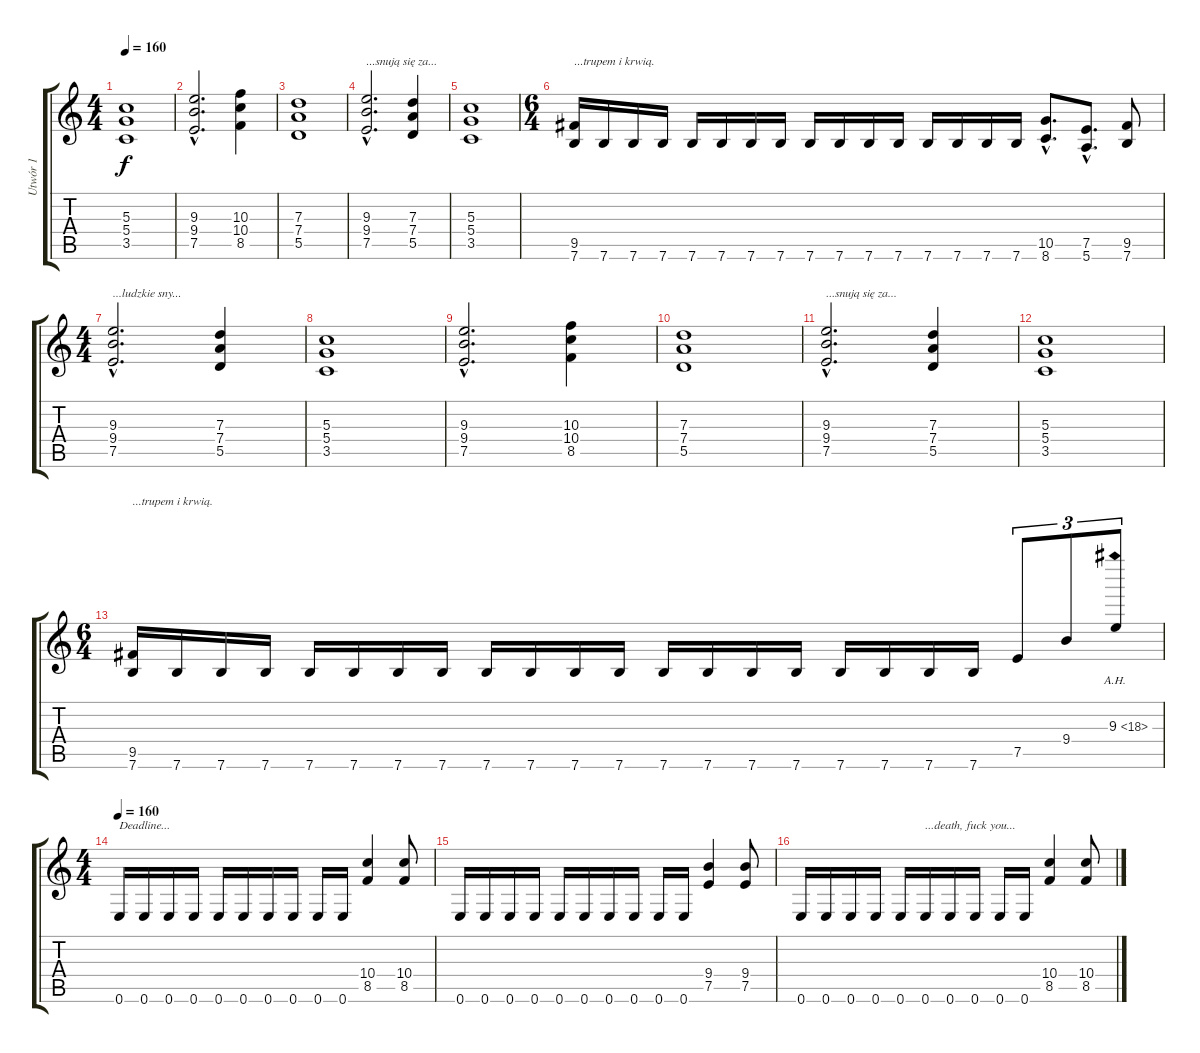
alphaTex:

\track ("Utwór 1" "Utwór 1") {instrument distortionguitar}
\staff {score tabs}
\tuning (E4 B3 G3 D3 A2 E2) {hide}
\ts (4 4)
\tempo 160
\clef g2
\ks c
(5.3 5.4 3.5).1{dy f} |
(9.3{hac} 9.4{hac} 7.5{hac}).2{d} (10.3 10.4 8.5).4 |
(7.3 7.4 5.5).1 |
(9.3{hac} 9.4{hac} 7.5{hac}).2{d txt "...snują się za..."} (7.3 7.4 5.5).4 |
(5.3 5.4 3.5).1 |
\ts (6 4)
(9.5 7.6).16{txt "...trupem i krwią."} 7.6.16 7.6.16 7.6.16 7.6.16 7.6.16 7.6.16 7.6.16 7.6.16 7.6.16 7.6.16 7.6.16 7.6.16 7.6.16 7.6.16 7.6.16 (10.5{hac} 8.6{hac}).8{d} (7.5{hac} 5.6{hac}).8{d} (9.5 7.6).8 |
\ts (4 4)
(9.3{hac} 9.4{hac} 7.5{hac}).2{d txt "...ludzkie sny..."} (7.3 7.4 5.5).4 |
(5.3 5.4 3.5).1 |
(9.3{hac} 9.4{hac} 7.5{hac}).2{d} (10.3 10.4 8.5).4 |
(7.3 7.4 5.5).1 |
(9.3{hac} 9.4{hac} 7.5{hac}).2{d txt "...snują się za..."} (7.3 7.4 5.5).4 |
(5.3 5.4 3.5).1 |
\ts (6 4)
(9.5 7.6).16{txt "...trupem i krwią."} 7.6.16 7.6.16 7.6.16 7.6.16 7.6.16 7.6.16 7.6.16 7.6.16 7.6.16 7.6.16 7.6.16 7.6.16 7.6.16 7.6.16 7.6.16 7.6.16 7.6.16 7.6.16 7.6.16 7.5.8{tu (3 2)} 9.4.8{tu (3 2)} 9.3{ah 9}.8{tu (3 2)} |
\ts (4 4)
\tempo 160
0.6.16{txt "Deadline..."} 0.6.16 0.6.16 0.6.16 0.6.16 0.6.16 0.6.16 0.6.16 0.6.16 0.6.16 (10.4 8.5).4 (10.4 8.5).8 |
0.6.16 0.6.16 0.6.16 0.6.16 0.6.16 0.6.16 0.6.16 0.6.16 0.6.16 0.6.16 (9.4 7.5).4 (9.4 7.5).8 |
0.6.16 0.6.16 0.6.16 0.6.16 0.6.16 0.6.16{txt "...death, fuck you..."} 0.6.16 0.6.16 0.6.16 0.6.16 (10.4 8.5).4 (10.4 8.5).8
